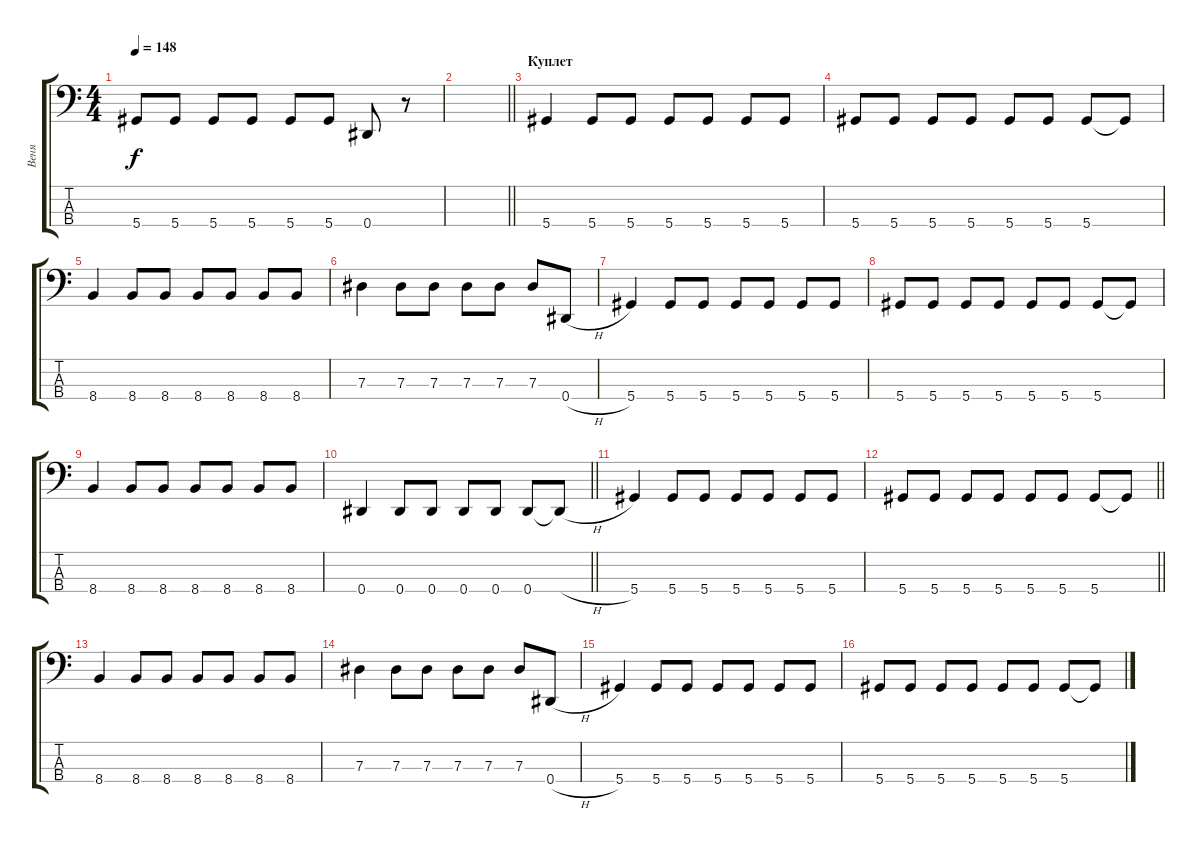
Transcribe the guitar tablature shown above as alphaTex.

\track ("Веня" "Веня") {instrument electricbasspick}
\staff {score tabs}
\tuning (Gb2 Db2 Ab1 Eb1) {hide}
\ts (4 4)
\tempo 148
\clef f4
\ks c
5.4.8{dy f} 5.4.8 5.4.8 5.4.8 5.4.8 5.4.8 0.4.8 r.8 |
\barLineRight lightlight
|
\section ("" "Куплет")
5.4.4 5.4.8 5.4.8 5.4.8 5.4.8 5.4.8 5.4.8 |
5.4.8 5.4.8 5.4.8 5.4.8 5.4.8 5.4.8 5.4.8 5.4{t}.8 |
8.4.4 8.4.8 8.4.8 8.4.8 8.4.8 8.4.8 8.4.8 |
7.3.4 7.3.8 7.3.8 7.3.8 7.3.8 7.3.8 0.4{h}.8 |
5.4.4 5.4.8 5.4.8 5.4.8 5.4.8 5.4.8 5.4.8 |
5.4.8 5.4.8 5.4.8 5.4.8 5.4.8 5.4.8 5.4.8 5.4{t}.8 |
8.4.4 8.4.8 8.4.8 8.4.8 8.4.8 8.4.8 8.4.8 |
\barLineRight lightlight
0.4.4 0.4.8 0.4.8 0.4.8 0.4.8 0.4.8 0.4{h t}.8 |
5.4.4 5.4.8 5.4.8 5.4.8 5.4.8 5.4.8 5.4.8 |
\barLineRight lightlight
5.4.8 5.4.8 5.4.8 5.4.8 5.4.8 5.4.8 5.4.8 5.4{t}.8 |
8.4.4 8.4.8 8.4.8 8.4.8 8.4.8 8.4.8 8.4.8 |
7.3.4 7.3.8 7.3.8 7.3.8 7.3.8 7.3.8 0.4{h}.8 |
5.4.4 5.4.8 5.4.8 5.4.8 5.4.8 5.4.8 5.4.8 |
5.4.8 5.4.8 5.4.8 5.4.8 5.4.8 5.4.8 5.4.8 5.4{t}.8
